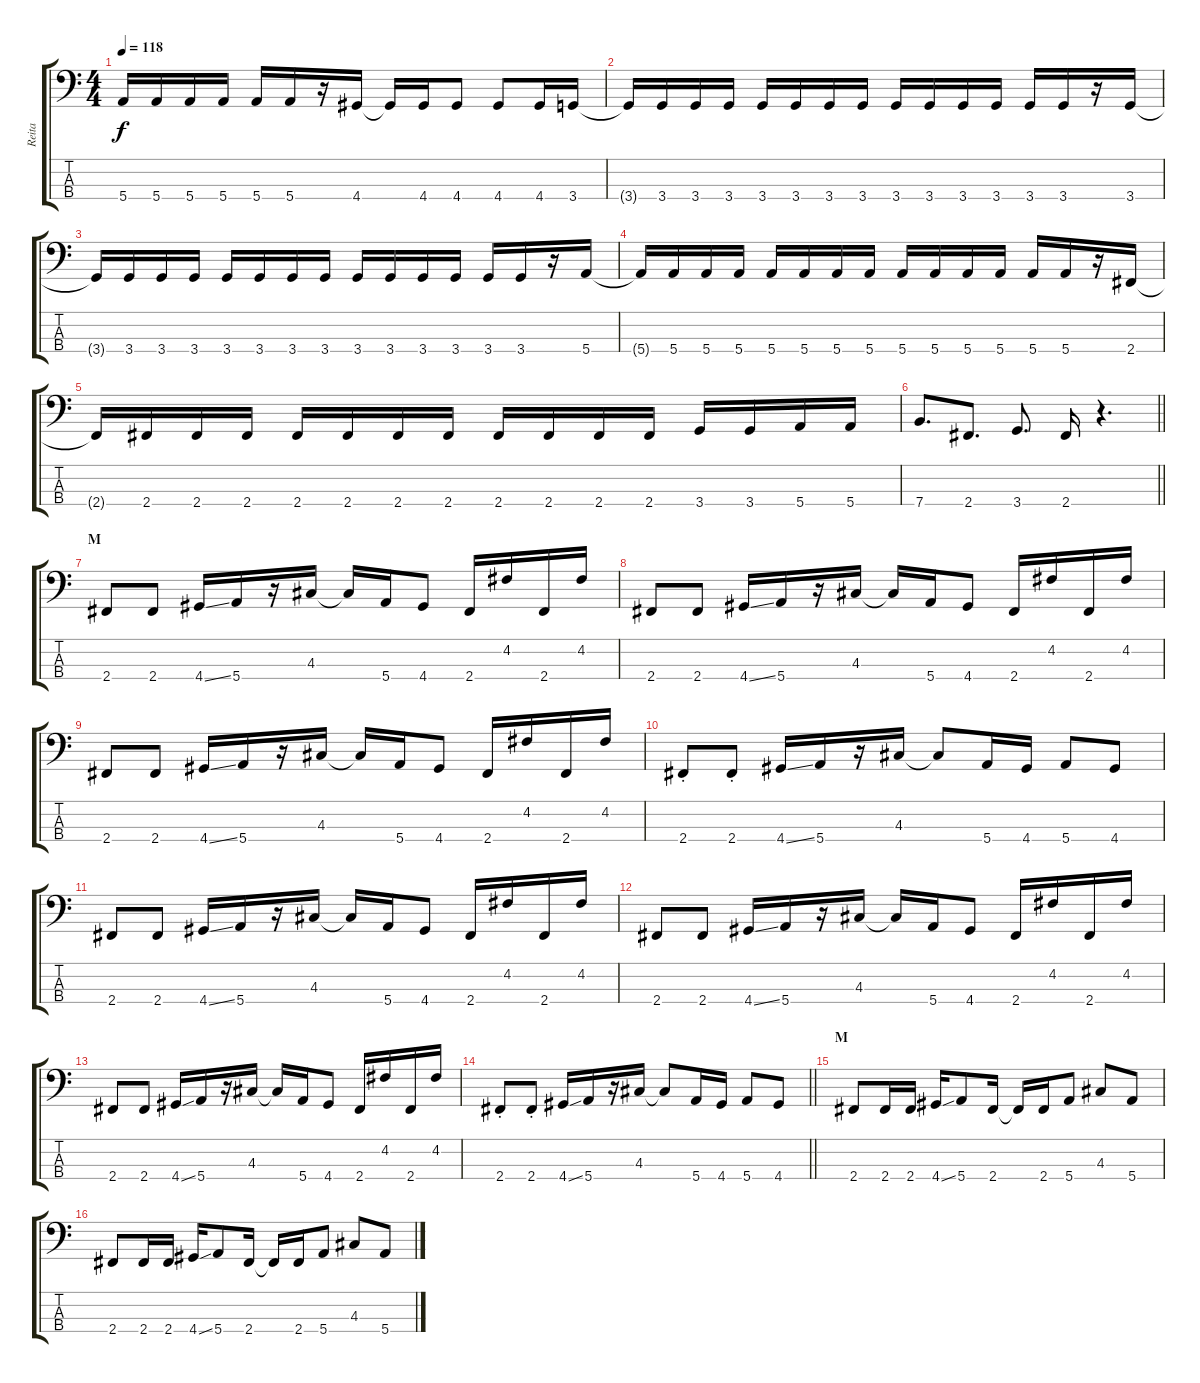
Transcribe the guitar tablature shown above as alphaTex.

\track ("Reita" "Reita") {instrument electricbasspick}
\staff {score tabs}
\tuning (G2 D2 A1 E1) {hide}
\ts (4 4)
\tempo 118
\clef f4
\ks c
5.4{t}.16{dy f} 5.4.16 5.4.16 5.4.16 5.4.16 5.4.16 r.16 4.4.16 4.4{t}.16 4.4.16 4.4.8 4.4.8 4.4.16 3.4.16 |
3.4{t}.16 3.4.16 3.4.16 3.4.16 3.4.16 3.4.16 3.4.16 3.4.16 3.4.16 3.4.16 3.4.16 3.4.16 3.4.16 3.4.16 r.16 3.4.16 |
3.4{t}.16 3.4.16 3.4.16 3.4.16 3.4.16 3.4.16 3.4.16 3.4.16 3.4.16 3.4.16 3.4.16 3.4.16 3.4.16 3.4.16 r.16 5.4.16 |
5.4{t}.16 5.4.16 5.4.16 5.4.16 5.4.16 5.4.16 5.4.16 5.4.16 5.4.16 5.4.16 5.4.16 5.4.16 5.4.16 5.4.16 r.16 2.4.16 |
2.4{t}.16 2.4.16 2.4.16 2.4.16 2.4.16 2.4.16 2.4.16 2.4.16 2.4.16 2.4.16 2.4.16 2.4.16 3.4.16 3.4.16 5.4.16 5.4.16 |
\barLineRight lightlight
7.4.8{d} 2.4.8{d} 3.4.8{d} 2.4.16 r.4{d} |
\section ("" "M")
2.4.8 2.4.8 4.4{ss}.16 5.4.16 r.16 4.3.16 4.3{t}.16 5.4.16 4.4.8 2.4.16 4.2.16 2.4.16 4.2.16 |
2.4.8 2.4.8 4.4{ss}.16 5.4.16 r.16 4.3.16 4.3{t}.16 5.4.16 4.4.8 2.4.16 4.2.16 2.4.16 4.2.16 |
2.4.8 2.4.8 4.4{ss}.16 5.4.16 r.16 4.3.16 4.3{t}.16 5.4.16 4.4.8 2.4.16 4.2.16 2.4.16 4.2.16 |
2.4{st}.8 2.4{st}.8 4.4{ss}.16 5.4.16 r.16 4.3.16 4.3{t}.8 5.4.16 4.4.16 5.4.8 4.4.8 |
2.4.8 2.4.8 4.4{ss}.16 5.4.16 r.16 4.3.16 4.3{t}.16 5.4.16 4.4.8 2.4.16 4.2.16 2.4.16 4.2.16 |
2.4.8 2.4.8 4.4{ss}.16 5.4.16 r.16 4.3.16 4.3{t}.16 5.4.16 4.4.8 2.4.16 4.2.16 2.4.16 4.2.16 |
2.4.8 2.4.8 4.4{ss}.16 5.4.16 r.16 4.3.16 4.3{t}.16 5.4.16 4.4.8 2.4.16 4.2.16 2.4.16 4.2.16 |
\barLineRight lightlight
2.4{st}.8 2.4{st}.8 4.4{ss}.16 5.4.16 r.16 4.3.16 4.3{t}.8 5.4.16 4.4.16 5.4.8 4.4.8 |
\section ("" "M")
2.4.8 2.4.16 2.4.16 4.4{ss}.16 5.4.8 2.4.16 2.4{t}.16 2.4.16 5.4.8 4.3.8 5.4.8 |
2.4.8 2.4.16 2.4.16 4.4{ss}.16 5.4.8 2.4.16 2.4{t}.16 2.4.16 5.4.8 4.3.8 5.4.8
